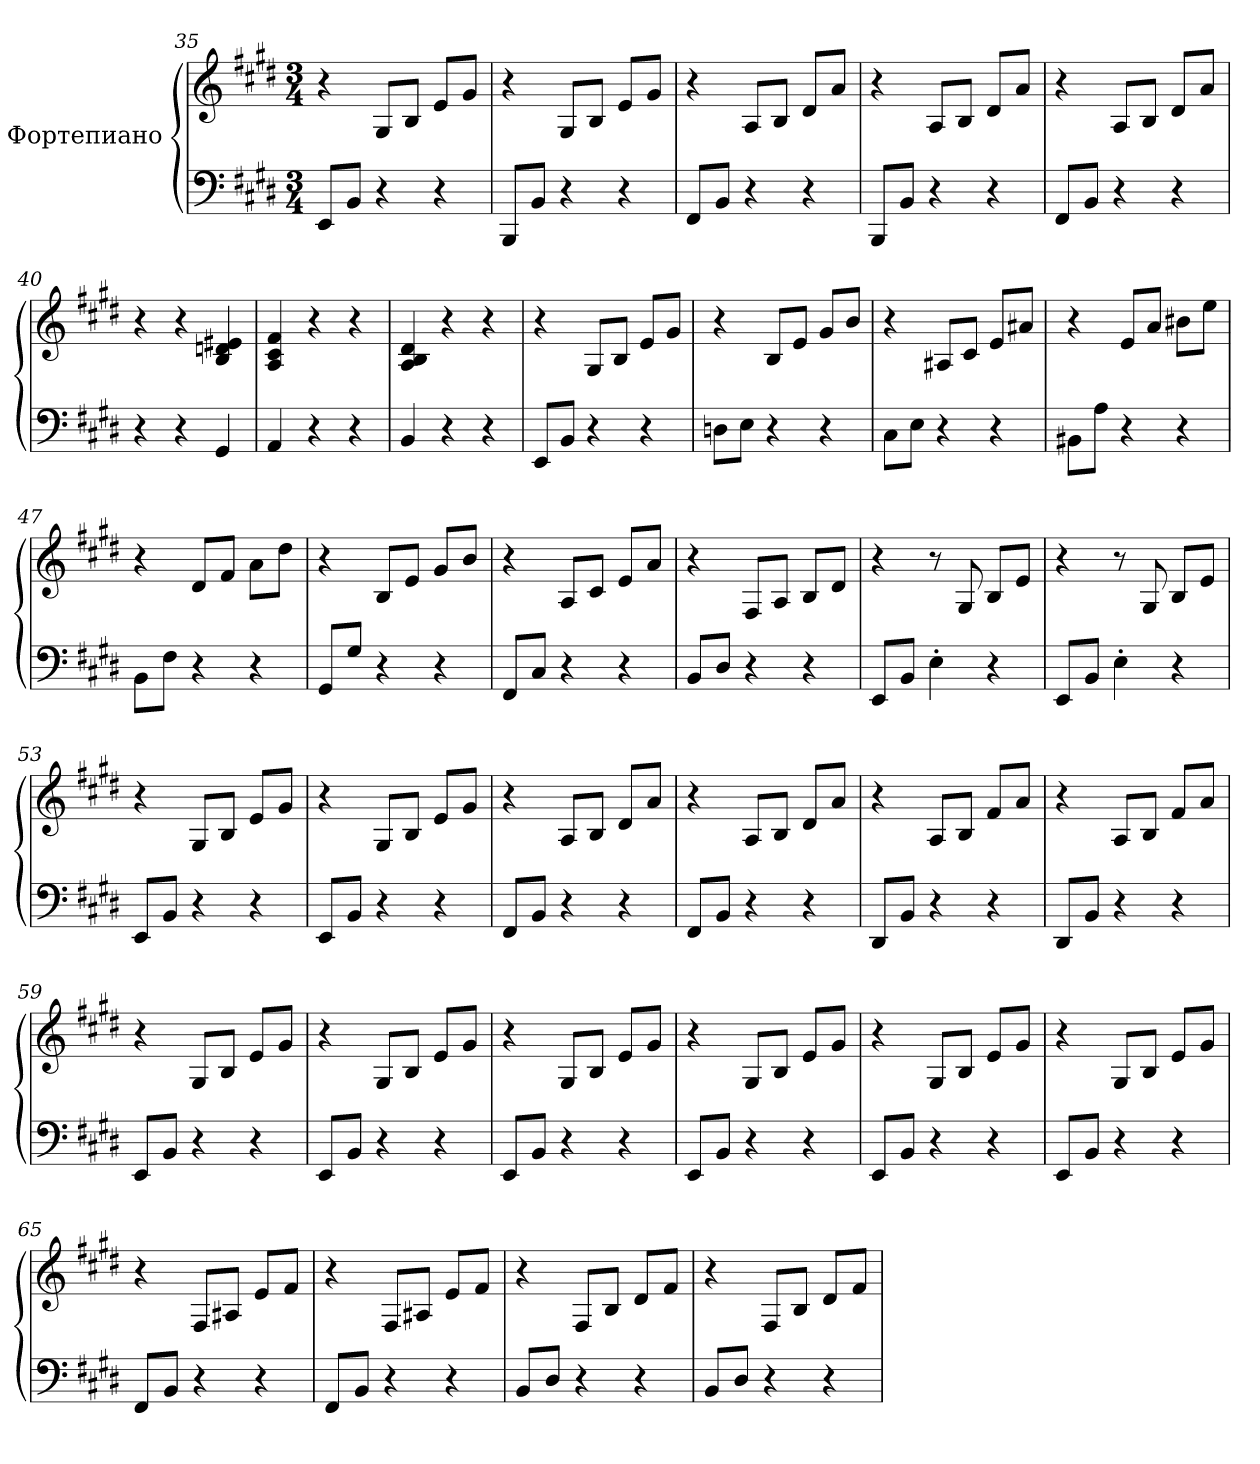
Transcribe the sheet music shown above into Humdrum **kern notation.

**kern	**kern
*part1	*part1
*staff2	*staff1
*I"Фортепиано	*
*clefF4	*clefG2
*k[f#c#g#d#]	*k[f#c#g#d#]
*M3/4	*M3/4
=35	=35
8EE/L	4r
8BB/J	.
4r	8G#/L
.	8B/J
4r	8e/L
.	8g#/J
!!LO:LB:g=z
=36	=36
8BBB/L	4r
8BB/J	.
4r	8G#/L
.	8B/J
4r	8e/L
.	8g#/J
=37	=37
8FF#/L	4r
8BB/J	.
4r	8A/L
.	8B/J
4r	8d#/L
.	8a/J
=38	=38
8BBB/L	4r
8BB/J	.
4r	8A/L
.	8B/J
4r	8d#/L
.	8a/J
=39	=39
8FF#/L	4r
8BB/J	.
4r	8A/L
.	8B/J
4r	8d#/L
.	8a/J
=40	=40
4r	4r
4r	4r
4GG#/	4B/ 4dn/ 4e#X/
=41	=41
4AA/	4A/ 4c#/ 4f#/
4r	4r
4r	4r
=42	=42
4BB/	4A/ 4B/ 4d#/
4r	4r
4r	4r
!!LO:LB:g=z
=43	=43
8EE/L	4r
8BB/J	.
4r	8G#/L
.	8B/J
4r	8e/L
.	8g#/J
=44	=44
8Dn\L	4r
8E\J	.
4r	8B/L
.	8e/J
4r	8g#/L
.	8b/J
=45	=45
8C#\L	4r
8E\J	.
4r	8A#X/L
.	8c#/J
4r	8e/L
.	8a#X/J
=46	=46
8BB#X\L	4r
8A\J	.
4r	8e/L
.	8a/J
4r	8b#X\L
.	8ee\J
=47	=47
8BB\L	4r
8F#\J	.
4r	8d#/L
.	8f#/J
4r	8a\L
.	8dd#\J
=48	=48
8GG#/L	4r
8G#/J	.
4r	8B/L
.	8e/J
4r	8g#/L
.	8b/J
!!LO:LB:g=z
=49	=49
8FF#/L	4r
8C#/J	.
4r	8A/L
.	8c#/J
4r	8e/L
.	8a/J
=50	=50
8BB/L	4r
8D#/J	.
4r	8F#/L
.	8A/J
4r	8B/L
.	8d#/J
=51	=51
8EE/L	4r
8BB/J	.
4E'\	8r
.	8G#/
4r	8B/L
.	8e/J
=52	=52
8EE/L	4r
8BB/J	.
4E'\	8r
.	8G#/
4r	8B/L
.	8e/J
=53	=53
8EE/L	4r
8BB/J	.
4r	8G#/L
.	8B/J
4r	8e/L
.	8g#/J
=54	=54
8EE/L	4r
8BB/J	.
4r	8G#/L
.	8B/J
4r	8e/L
.	8g#/J
!!LO:LB:g=z
=55	=55
8FF#/L	4r
8BB/J	.
4r	8A/L
.	8B/J
4r	8d#/L
.	8a/J
=56	=56
8FF#/L	4r
8BB/J	.
4r	8A/L
.	8B/J
4r	8d#/L
.	8a/J
=57	=57
8DD#/L	4r
8BB/J	.
4r	8A/L
.	8B/J
4r	8f#/L
.	8a/J
=58	=58
8DD#/L	4r
8BB/J	.
4r	8A/L
.	8B/J
4r	8f#/L
.	8a/J
=59	=59
8EE/L	4r
8BB/J	.
4r	8G#/L
.	8B/J
4r	8e/L
.	8g#/J
=60	=60
8EE/L	4r
8BB/J	.
4r	8G#/L
.	8B/J
4r	8e/L
.	8g#/J
!!LO:LB:g=z
=61	=61
8EE/L	4r
8BB/J	.
4r	8G#/L
.	8B/J
4r	8e/L
.	8g#/J
=62	=62
8EE/L	4r
8BB/J	.
4r	8G#/L
.	8B/J
4r	8e/L
.	8g#/J
=63	=63
8EE/L	4r
8BB/J	.
4r	8G#/L
.	8B/J
4r	8e/L
.	8g#/J
=64	=64
8EE/L	4r
8BB/J	.
4r	8G#/L
.	8B/J
4r	8e/L
.	8g#/J
=65	=65
8FF#/L	4r
8BB/J	.
4r	8F#/L
.	8A#X/J
4r	8e/L
.	8f#/J
=66	=66
8FF#/L	4r
8BB/J	.
4r	8F#/L
.	8A#X/J
4r	8e/L
.	8f#/J
!!LO:PB:g=z
=67	=67
8BB/L	4r
8D#/J	.
4r	8F#/L
.	8B/J
4r	8d#/L
.	8f#/J
=68	=68
8BB/L	4r
8D#/J	.
4r	8F#/L
.	8B/J
4r	8d#/L
.	8f#/J
=	=
*-	*-
